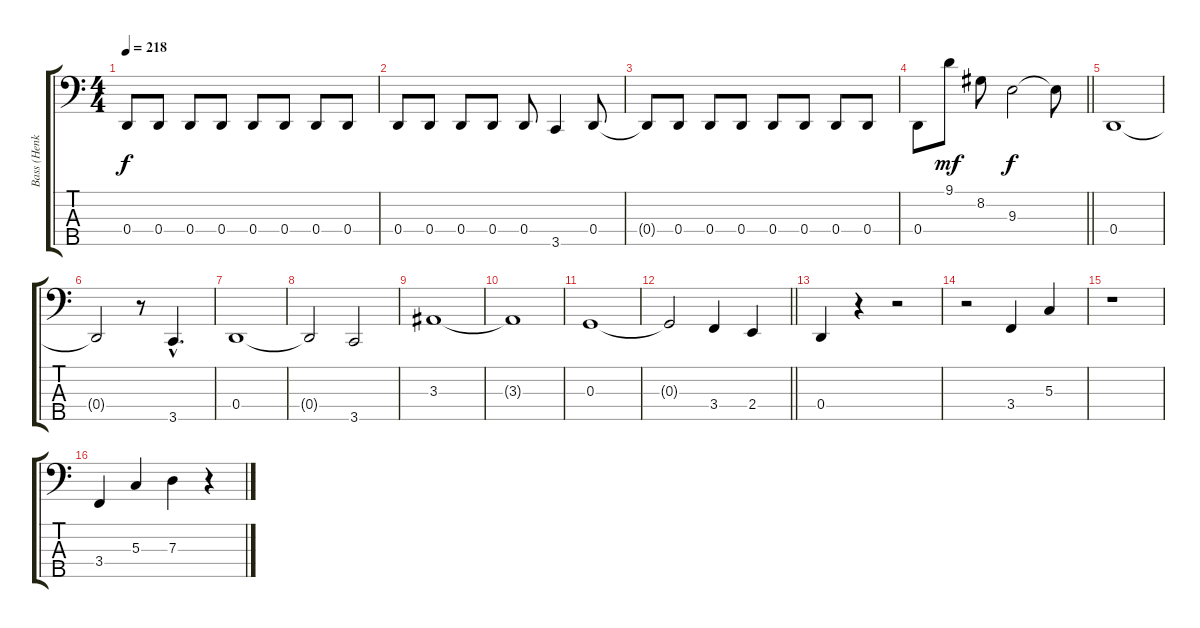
\track ("Bass (Henkka)" "Bass (Henk") {instrument electricbasspick}
\staff {score tabs}
\tuning (F2 C2 G1 D1 A0) {hide}
\ts (4 4)
\tempo 218
\clef f4
\ks c
0.4{t}.8{dy f} 0.4.8 0.4.8 0.4.8 0.4.8 0.4.8 0.4.8 0.4.8 |
0.4.8 0.4.8 0.4.8 0.4.8 0.4.8 3.5.4 0.4.8 |
0.4{t}.8 0.4.8 0.4.8 0.4.8 0.4.8 0.4.8 0.4.8 0.4.8 |
\barLineRight lightlight
0.4.8 9.1.8{dy mf} 8.2.8 9.3.2{dy f} 9.3{t}.8 |
0.4.1 |
0.4{t}.2 r.8 3.5{hac}.4{d} |
0.4.1 |
0.4{t}.2 3.5.2 |
3.3.1 |
3.3{t}.1 |
0.3.1 |
\barLineRight lightlight
0.3{t}.2 3.4.4 2.4.4 |
0.4.4 r.4 r.2 |
r.2 3.4.4 5.3.4 |
r.1 |
3.4.4 5.3.4 7.3.4 r.4
